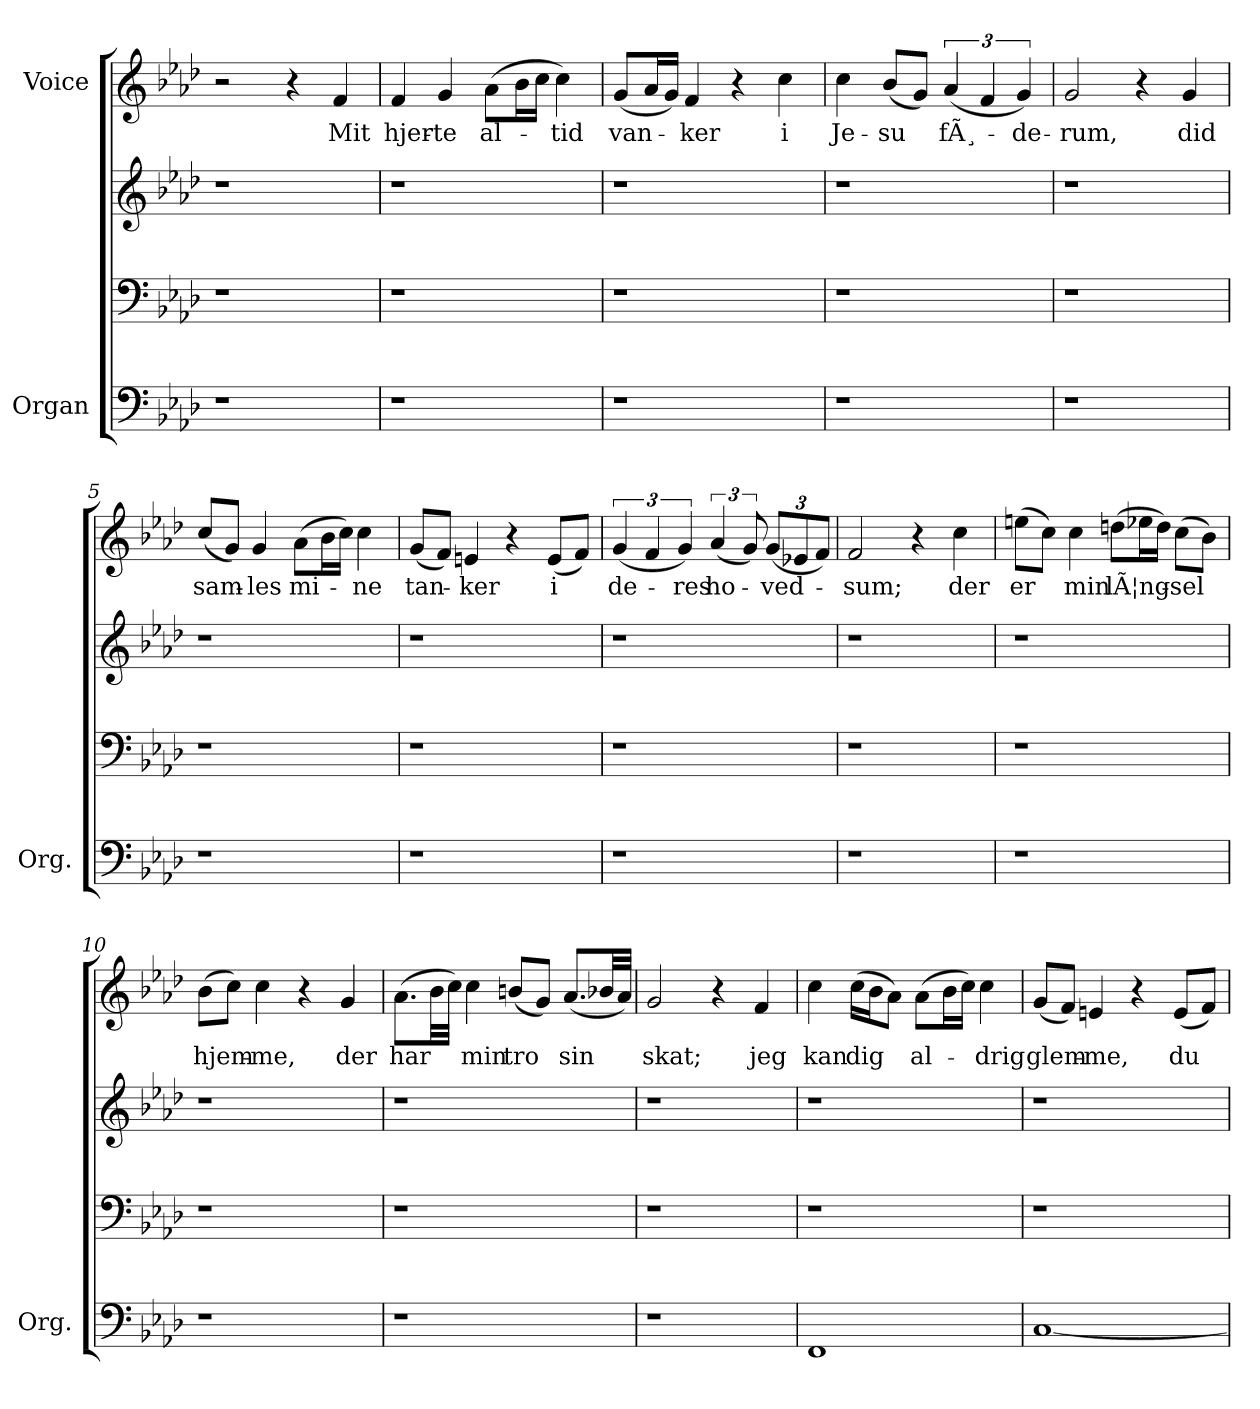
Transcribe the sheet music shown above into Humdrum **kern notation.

**kern	**kern	**kern	**kern	**text
*part2	*part2	*part2	*part1	*part1
*staff4	*staff3	*staff2	*staff1	*staff1
*I"Organ	*	*	*I"Voice	*
*I'Org.	*	*	*	*
*clefF4	*clefF4	*clefG2	*clefG2	*
*k[b-e-a-d-]	*k[b-e-a-d-]	*k[b-e-a-d-]	*k[b-e-a-d-]	*
=	=	=	=	=
1r	1r	1r	2r	.
.	.	.	4r	.
!	!	!	!	!LO:LY:b
.	.	.	4f/	Mit
=1	=1	=1	=1	=1
!	!	!	!	!LO:LY:b
1r	1r	1r	4f/	hjer-
!	!	!	!	!LO:LY:b
.	.	.	4g/	-te
!	!	!	!	!LO:LY:b
.	.	.	(>8a-\L	al-
.	.	.	16b-\L	.
.	.	.	16cc\JJ	.
!	!	!	!	!LO:LY:b
.	.	.	4cc\)	-tid
=2	=2	=2	=2	=2
!	!	!	!	!LO:LY:b
1r	1r	1r	(<8g/L	van-
.	.	.	16a-/L	.
.	.	.	16g/JJ)	.
!	!	!	!	!LO:LY:b
.	.	.	4f/	-ker
.	.	.	4r	.
!	!	!	!	!LO:LY:b
.	.	.	4cc\	i
=3	=3	=3	=3	=3
!	!	!	!	!LO:LY:b
1r	1r	1r	4cc\	Je-
!	!	!	!	!LO:LY:b
.	.	.	(<8b-/L	-su
.	.	.	8g/J)	.
!	!	!	!	!LO:LY:b
.	.	.	(<6a-/	fÃ¸-
.	.	.	6f/	.
!	!	!	!	!LO:LY:b
.	.	.	6g/)	-de-
=4	=4	=4	=4	=4
!	!	!	!	!LO:LY:b
1r	1r	1r	2g/	-rum,
.	.	.	4r	.
!	!	!	!	!LO:LY:b
.	.	.	4g/	did
=5	=5	=5	=5	=5
!	!	!	!	!LO:LY:b
1r	1r	1r	(<8cc/L	sam-
.	.	.	8g/J)	.
!	!	!	!	!LO:LY:b
.	.	.	4g/	-les
!	!	!	!	!LO:LY:b
.	.	.	(>8a-\L	mi-
.	.	.	16b-\L	.
.	.	.	16cc\JJ)	.
!	!	!	!	!LO:LY:b
.	.	.	4cc\	-ne
!!LO:LB:g=z
=6	=6	=6	=6	=6
!	!	!	!	!LO:LY:b
1r	1r	1r	(<8g/L	tan-
.	.	.	8f/J)	.
!	!	!	!	!LO:LY:b
.	.	.	4en/	-ker
.	.	.	4r	.
!	!	!	!	!LO:LY:b
.	.	.	(<8e/L	i
.	.	.	8f/J)	.
=7	=7	=7	=7	=7
!	!	!	!	!LO:LY:b
1r	1r	1r	(<6g/	de-
.	.	.	6f/	.
!	!	!	!	!LO:LY:b
.	.	.	6g/)	-res
!	!	!	!	!LO:LY:b
.	.	.	(<6a-/	ho-
.	.	.	12g/)	.
*	*	*	*Xbrackettup	*
!	!	!	!	!LO:LY:b
.	.	.	(<12g/L	-ved-
.	.	.	12e-X/	.
.	.	.	12f/J)	.
=8	=8	=8	=8	=8
!	!	!	!	!LO:LY:b
1r	1r	1r	2f/	-sum;
.	.	.	4r	.
!	!	!	!	!LO:LY:b
.	.	.	4cc\	der
=9	=9	=9	=9	=9
!	!	!	!	!LO:LY:b
1r	1r	1r	(>8een\L	er
.	.	.	8cc\J)	.
!	!	!	!	!LO:LY:b
.	.	.	4cc\	min
!	!	!	!	!LO:LY:b
.	.	.	(>8ddn\L	lÃ¦ng-
.	.	.	16ee-X\L	.
.	.	.	16dd\JJ)	.
!	!	!	!	!LO:LY:b
.	.	.	(>8cc\L	-sel
.	.	.	8b-\J)	.
=10	=10	=10	=10	=10
!	!	!	!	!LO:LY:b
1r	1r	1r	(>8b-\L	hjem-
.	.	.	8cc\J)	.
!	!	!	!	!LO:LY:b
.	.	.	4cc\	-me,
.	.	.	4r	.
!	!	!	!	!LO:LY:b
.	.	.	4g/	der
!!LO:PB:g=z
=11	=11	=11	=11	=11
!	!	!	!	!LO:LY:b
1r	1r	1r	(>8.a-\L	har
.	.	.	32b-\LL	.
.	.	.	32cc\JJJ)	.
!	!	!	!	!LO:LY:b
.	.	.	4cc\	min
!	!	!	!	!LO:LY:b
.	.	.	(<8bn/L	tro
.	.	.	8g/J)	.
!	!	!	!	!LO:LY:b
.	.	.	(<8.a-/L	sin
.	.	.	32b-X/LL	.
.	.	.	32a-/JJJ)	.
=12	=12	=12	=12	=12
!	!	!	!	!LO:LY:b
1r	1r	1r	2g/	skat;
.	.	.	4r	.
!	!	!	!	!LO:LY:b
.	.	.	4f/	jeg
=13	=13	=13	=13	=13
!	!	!	!	!LO:LY:b
1FF	1r	1r	4cc\	kan
!	!	!	!	!LO:LY:b
.	.	.	(>16cc\LL	dig
.	.	.	16b-\J	.
.	.	.	8a-\J)	.
!	!	!	!	!LO:LY:b
.	.	.	(>8a-\L	al-
.	.	.	16b-\L	.
.	.	.	16cc\JJ)	.
!	!	!	!	!LO:LY:b
.	.	.	4cc\	-drig
=14	=14	=14	=14	=14
!	!	!	!	!LO:LY:b
[1C	1r	1r	(<8g/L	glem-
.	.	.	8f/J)	.
!	!	!	!	!LO:LY:b
.	.	.	4en/	-me,
.	.	.	4r	.
!	!	!	!	!LO:LY:b
.	.	.	(<8e/L	du
.	.	.	8f/J)	.
=	=	=	=	=
*-	*-	*-	*-	*-
